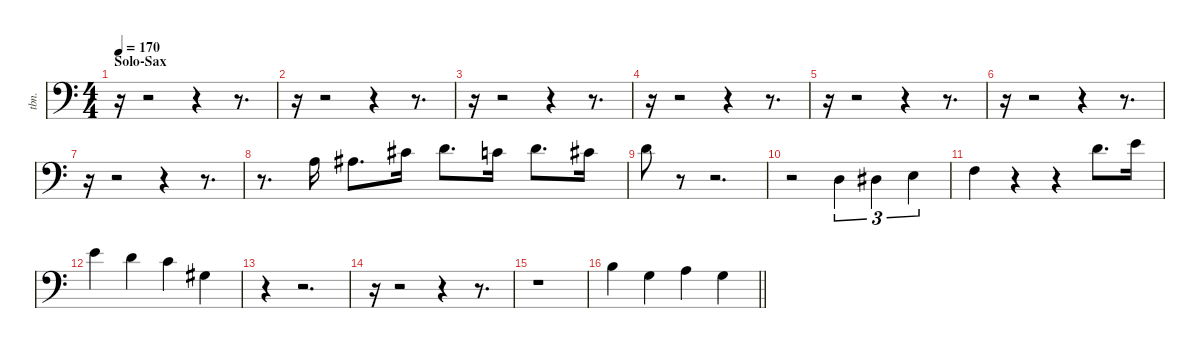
\defaultSystemsLayout 4
\hideDynamics
\bracketExtendMode nobrackets
\otherSystemsTrackNameOrientation horizontal
\track ("Trombón" "tbn.") {instrument trombone}
\staff {score}
\tuning (E4 B3 G3 D3 A2 E2)
\ts (4 4)
\section ("" "Solo-Sax")
\tempo 170
\clef f4
\ks c
r.16{dy mf beam Down} r.2{beam Down} r.4{beam Down} r.8{d beam Down} |
r.16{beam Down} r.2{beam Down} r.4{beam Down} r.8{d beam Down} |
r.16{beam Down} r.2{beam Down} r.4{beam Down} r.8{d beam Down} |
r.16{beam Down} r.2{beam Down} r.4{beam Down} r.8{d beam Down} |
r.16{beam Down} r.2{beam Down} r.4{beam Down} r.8{d beam Down} |
r.16{beam Down} r.2{beam Down} r.4{beam Down} r.8{d beam Down} |
r.16{beam Down} r.2{beam Down} r.4{beam Down} r.8{d beam Down} |
r.8{d beam Down} 2.3.16{dy f beam Down} 3.3{acc #}.8{d beam Down} 2.2{acc #}.16{dy mf beam Down} 3.2.8{d beam Down} 1.2.16{beam Down} 3.2.8{d beam Down} 2.2{acc #}.16{beam Down} |
3.2.8{beam Down} r.8{beam Down} r.2{d beam Down} |
r.2{beam Down} 5.5.4{tu (3 2) beam Down} 6.5{acc #}.4{tu (3 2) beam Down} 7.5.4{tu (3 2) beam Down} |
8.5.4{beam Down} r.4{beam Down} r.4{beam Down} 3.2.8{d dy f beam Down} 5.2.16{beam Down} |
5.2.4{beam Down} 3.2.4{beam Down} 1.2.4{beam Down} 1.3{acc #}.4{beam Down} |
r.4{beam Down} r.2{d beam Down} |
r.16{beam Down} r.2{beam Down} r.4{beam Down} r.8{d beam Down} |
r.1{beam Down} |
\barLineRight lightlight
0.2.4{dy mf beam Down} 0.3.4{beam Down} 2.3.4{beam Down} 0.3.4{beam Down}
